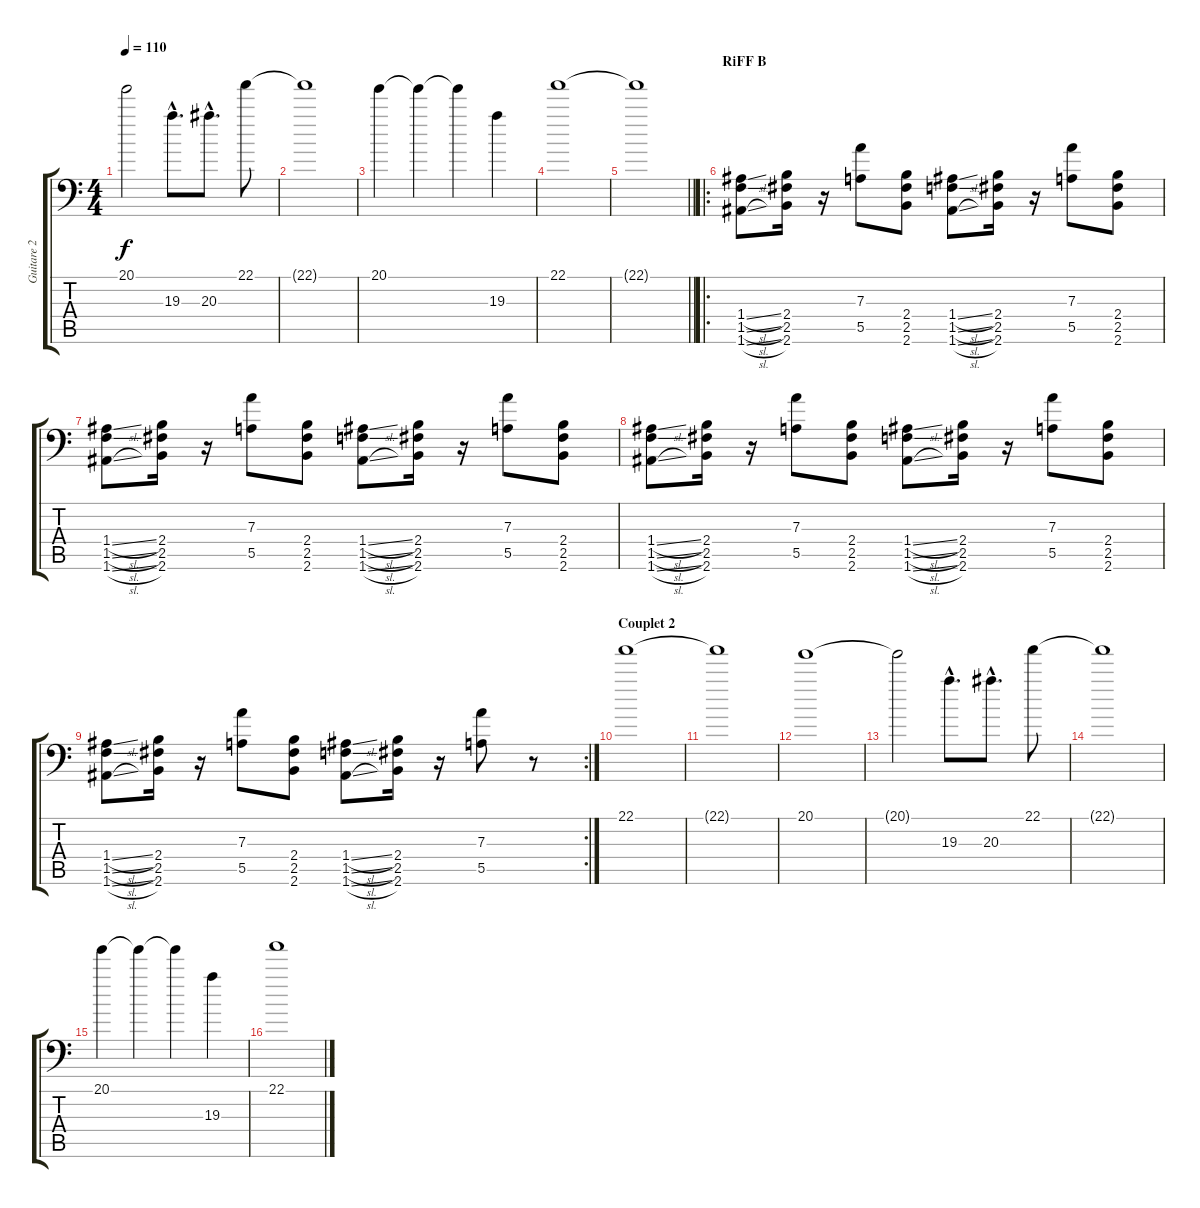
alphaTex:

\track ("Guitare 2 - Die" "Guitare 2 ") {instrument overdrivenguitar}
\staff {score tabs}
\tuning (B3 Gb3 D3 A2 E2 A1) {hide}
\ts (4 4)
\tempo 110
\clef f4
\ks c
20.1{t}.2{dy f} 19.3{hac}.8{d} 20.3{hac}.8{d} 22.1.8 |
22.1{t}.1 |
20.1.4 20.1{t}.4 20.1{t}.4 19.3.4 |
22.1.1 |
\barLineRight lightlight
22.1{t}.1 |
\ro
\section ("" "RiFF B")
(1.4{sl} 1.5{sl} 1.6{sl}).8 (2.4 2.5 2.6).16 r.16 (7.3 5.5).8 (2.4 2.5 2.6).8 (1.4{sl} 1.5{sl} 1.6{sl}).8 (2.4 2.5 2.6).16 r.16 (7.3 5.5).8 (2.4 2.5 2.6).8 |
(1.4{sl} 1.5{sl} 1.6{sl}).8 (2.4 2.5 2.6).16 r.16 (7.3 5.5).8 (2.4 2.5 2.6).8 (1.4{sl} 1.5{sl} 1.6{sl}).8 (2.4 2.5 2.6).16 r.16 (7.3 5.5).8 (2.4 2.5 2.6).8 |
(1.4{sl} 1.5{sl} 1.6{sl}).8 (2.4 2.5 2.6).16 r.16 (7.3 5.5).8 (2.4 2.5 2.6).8 (1.4{sl} 1.5{sl} 1.6{sl}).8 (2.4 2.5 2.6).16 r.16 (7.3 5.5).8 (2.4 2.5 2.6).8 |
\rc 2
(1.4{sl} 1.5{sl} 1.6{sl}).8 (2.4 2.5 2.6).16 r.16 (7.3 5.5).8 (2.4 2.5 2.6).8 (1.4{sl} 1.5{sl} 1.6{sl}).8 (2.4 2.5 2.6).16 r.16 (7.3 5.5).8 r.8 |
\section ("" "Couplet 2")
22.1.1 |
22.1{t}.1 |
20.1.1 |
20.1{t}.2 19.3{hac}.8{d} 20.3{hac}.8{d} 22.1.8 |
22.1{t}.1 |
20.1.4 20.1{t}.4 20.1{t}.4 19.3.4 |
22.1.1
